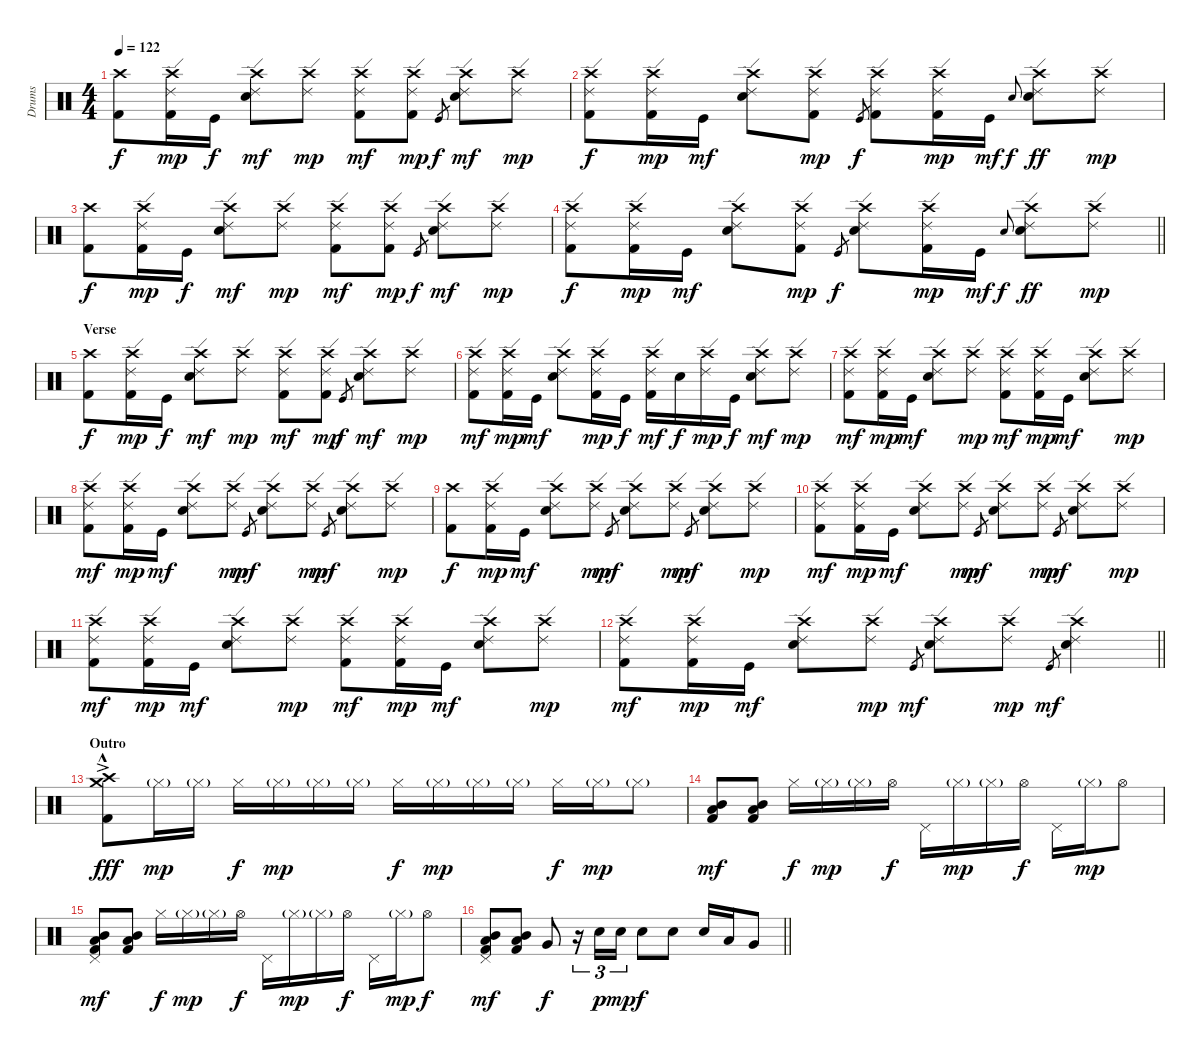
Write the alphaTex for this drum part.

\track ("Drums" "Drums") {instrument percussion}
\staff {score}
\articulation defaults
\ts (4 4)
\tempo 122
\clef neutral
\ks c
("Crash high (hit)" "Kick (hit) 2").8{dy f} ("Crash high (hit)" "Ride (edge) 2" "Kick (hit) 2").16{dy mp} "Kick (hit)".16{dy f} ("Crash high (hit)" "Ride (edge) 2" "Electric Snare (hit)").8{dy mf} ("Crash high (hit)" "Ride (edge) 2").8{dy mp} ("Crash high (hit)" "Ride (edge) 2" "Kick (hit) 2").8{dy mf} ("Crash high (hit)" "Ride (edge) 2" "Kick (hit) 2").8{dy mp} "Kick (hit)".8{gr dy f} ("Crash high (hit)" "Ride (edge) 2" "Electric Snare (hit)").8{dy mf} ("Crash high (hit)" "Ride (edge) 2").8{dy mp} |
("Crash high (hit)" "Ride (edge) 2" "Kick (hit) 2").8{dy f} ("Crash high (hit)" "Ride (edge) 2" "Kick (hit) 2").16{dy mp} "Kick (hit)".16{dy mf} ("Crash high (hit)" "Ride (edge) 2" "Electric Snare (hit)").8 ("Crash high (hit)" "Ride (edge) 2" "Kick (hit) 2").8{dy mp} "Kick (hit)".8{gr dy f} ("Crash high (hit)" "Ride (edge) 2" "Kick (hit) 2").8 ("Crash high (hit)" "Ride (edge) 2" "Kick (hit) 2").16{dy mp} "Kick (hit)".16{dy mf} "Electric Snare (hit)".8{gr onbeat dy f} ("Crash high (hit)" "Ride (edge) 2" "Electric Snare (hit)").8{dy ff} ("Crash high (hit)" "Ride (edge) 2").8{dy mp} |
("Crash high (hit)" "Kick (hit) 2").8{dy f} ("Crash high (hit)" "Ride (edge) 2" "Kick (hit) 2").16{dy mp} "Kick (hit)".16{dy f} ("Crash high (hit)" "Ride (edge) 2" "Electric Snare (hit)").8{dy mf} ("Crash high (hit)" "Ride (edge) 2").8{dy mp} ("Crash high (hit)" "Ride (edge) 2" "Kick (hit) 2").8{dy mf} ("Crash high (hit)" "Ride (edge) 2" "Kick (hit) 2").8{dy mp} "Kick (hit)".8{gr dy f} ("Crash high (hit)" "Ride (edge) 2" "Electric Snare (hit)").8{dy mf} ("Crash high (hit)" "Ride (edge) 2").8{dy mp} |
\barLineRight lightlight
("Crash high (hit)" "Ride (edge) 2" "Kick (hit) 2").8{dy f} ("Crash high (hit)" "Ride (edge) 2" "Kick (hit) 2").16{dy mp} "Kick (hit)".16{dy mf} ("Crash high (hit)" "Ride (edge) 2" "Electric Snare (hit)").8 ("Crash high (hit)" "Ride (edge) 2" "Kick (hit) 2").8{dy mp} "Kick (hit)".8{gr dy f} ("Crash high (hit)" "Ride (edge) 2" "Electric Snare (hit)").8 ("Crash high (hit)" "Ride (edge) 2" "Kick (hit) 2").16{dy mp} "Kick (hit)".16{dy mf} "Electric Snare (hit)".8{gr onbeat dy f} ("Crash high (hit)" "Ride (edge) 2" "Electric Snare (hit)").8{dy ff} ("Crash high (hit)" "Ride (edge) 2").8{dy mp} |
\section ("" "Verse")
("Crash high (hit)" "Kick (hit) 2").8{dy f} ("Crash high (hit)" "Ride (edge) 2" "Kick (hit) 2").16{dy mp} "Kick (hit)".16{dy f} ("Crash high (hit)" "Ride (edge) 2" "Electric Snare (hit)").8{dy mf} ("Crash high (hit)" "Ride (edge) 2").8{dy mp} ("Crash high (hit)" "Ride (edge) 2" "Kick (hit) 2").8{dy mf} ("Crash high (hit)" "Ride (edge) 2" "Kick (hit) 2").8{dy mp} "Kick (hit)".8{gr dy f} ("Crash high (hit)" "Ride (edge) 2" "Electric Snare (hit)").8{dy mf} ("Crash high (hit)" "Ride (edge) 2").8{dy mp} |
("Crash high (hit)" "Ride (edge) 2" "Kick (hit) 2").8{dy mf} ("Crash high (hit)" "Ride (edge) 2" "Kick (hit) 2").16{dy mp} "Kick (hit)".16{dy mf} ("Crash high (hit)" "Ride (edge) 2" "Electric Snare (hit)").8 ("Crash high (hit)" "Ride (edge) 2" "Kick (hit) 2").16{dy mp} "Kick (hit)".16{dy f} ("Crash high (hit)" "Ride (edge) 2" "Kick (hit) 2").16{dy mf} "Electric Snare (hit)".16{dy f} ("Crash high (hit)" "Ride (edge) 2").16{dy mp} "Kick (hit)".16{dy f} ("Crash high (hit)" "Ride (edge) 2" "Electric Snare (hit)").8{dy mf} ("Crash high (hit)" "Ride (edge) 2").8{dy mp} |
("Crash high (hit)" "Ride (edge) 2" "Kick (hit) 2").8{dy mf} ("Crash high (hit)" "Ride (edge) 2" "Kick (hit) 2").16{dy mp} "Kick (hit)".16{dy mf} ("Crash high (hit)" "Ride (edge) 2" "Electric Snare (hit)").8 ("Crash high (hit)" "Ride (edge) 2").8{dy mp} ("Crash high (hit)" "Ride (edge) 2" "Kick (hit) 2").8{dy mf} ("Crash high (hit)" "Ride (edge) 2" "Kick (hit) 2").16{dy mp} "Kick (hit)".16{dy mf} ("Crash high (hit)" "Ride (edge) 2" "Electric Snare (hit)").8 ("Crash high (hit)" "Ride (edge) 2").8{dy mp} |
("Crash high (hit)" "Ride (edge) 2" "Kick (hit) 2").8{dy mf} ("Crash high (hit)" "Ride (edge) 2" "Kick (hit) 2").16{dy mp} "Kick (hit)".16{dy mf} ("Crash high (hit)" "Ride (edge) 2" "Electric Snare (hit)").8 ("Crash high (hit)" "Ride (edge) 2").8{dy mp} "Kick (hit)".8{gr dy mf} ("Crash high (hit)" "Ride (edge) 2" "Electric Snare (hit)").8 ("Crash high (hit)" "Ride (edge) 2").8{dy mp} "Kick (hit)".8{gr dy mf} ("Crash high (hit)" "Ride (edge) 2" "Electric Snare (hit)").8 ("Crash high (hit)" "Ride (edge) 2").8{dy mp} |
("Crash high (hit)" "Kick (hit) 2").8{dy f} ("Crash high (hit)" "Ride (edge) 2" "Kick (hit) 2").16{dy mp} "Kick (hit)".16{dy mf} ("Crash high (hit)" "Ride (edge) 2" "Electric Snare (hit)").8 ("Crash high (hit)" "Ride (edge) 2").8{dy mp} "Kick (hit)".8{gr dy mf} ("Crash high (hit)" "Ride (edge) 2" "Electric Snare (hit)").8 ("Crash high (hit)" "Ride (edge) 2").8{dy mp} "Kick (hit)".8{gr dy mf} ("Crash high (hit)" "Ride (edge) 2" "Electric Snare (hit)").8 ("Crash high (hit)" "Ride (edge) 2").8{dy mp} |
("Crash high (hit)" "Ride (edge) 2" "Kick (hit) 2").8{dy mf} ("Crash high (hit)" "Ride (edge) 2" "Kick (hit) 2").16{dy mp} "Kick (hit)".16{dy mf} ("Crash high (hit)" "Ride (edge) 2" "Electric Snare (hit)").8 ("Crash high (hit)" "Ride (edge) 2").8{dy mp} "Kick (hit)".8{gr dy mf} ("Crash high (hit)" "Ride (edge) 2" "Electric Snare (hit)").8 ("Crash high (hit)" "Ride (edge) 2").8{dy mp} "Kick (hit)".8{gr dy mf} ("Crash high (hit)" "Ride (edge) 2" "Electric Snare (hit)").8 ("Crash high (hit)" "Ride (edge) 2").8{dy mp} |
("Crash high (hit)" "Ride (edge) 2" "Kick (hit) 2").8{dy mf} ("Crash high (hit)" "Ride (edge) 2" "Kick (hit) 2").16{dy mp} "Kick (hit)".16{dy mf} ("Crash high (hit)" "Ride (edge) 2" "Electric Snare (hit)").8 ("Crash high (hit)" "Ride (edge) 2").8{dy mp} ("Crash high (hit)" "Ride (edge) 2" "Kick (hit) 2").8{dy mf} ("Crash high (hit)" "Ride (edge) 2" "Kick (hit) 2").16{dy mp} "Kick (hit)".16{dy mf} ("Crash high (hit)" "Ride (edge) 2" "Electric Snare (hit)").8 ("Crash high (hit)" "Ride (edge) 2").8{dy mp} |
\barLineRight lightlight
("Crash high (hit)" "Ride (edge) 2" "Kick (hit) 2").8{dy mf} ("Crash high (hit)" "Ride (edge) 2" "Kick (hit) 2").16{dy mp} "Kick (hit)".16{dy mf} ("Crash high (hit)" "Ride (edge) 2" "Electric Snare (hit)").8 ("Crash high (hit)" "Ride (edge) 2").8{dy mp} "Kick (hit)".8{gr dy mf} ("Crash high (hit)" "Ride (edge) 2" "Electric Snare (hit)").8 ("Crash high (hit)" "Ride (edge) 2").8{dy mp} "Kick (hit)".8{gr dy mf} ("Crash high (hit)" "Ride (edge) 2" "Electric Snare (hit)").4 |
\section ("" "Outro")
("Crash medium (hit)"{ac} "Crash high (hit)"{hac} "Kick (hit) 2").8{dy fff} "Hi-Hat (closed)"{g}.16{dy mp} "Hi-Hat (closed)"{g}.16 "Hi-Hat (closed)".16{dy f} "Hi-Hat (closed)"{g}.16{dy mp} "Hi-Hat (closed)"{g}.16 "Hi-Hat (closed)"{g}.16 "Hi-Hat (closed)".16{dy f} "Hi-Hat (closed)"{g}.16{dy mp} "Hi-Hat (closed)"{g}.16 "Hi-Hat (closed)"{g}.16 "Hi-Hat (closed)".16{dy f} "Hi-Hat (closed)"{g}.16{dy mp} "Hi-Hat (closed)"{g}.8 |
("Low Floor Tom (hit)" "Mid Tom (hit)" "Kick (hit) 2").8{dy mf} ("Low Floor Tom (hit)" "Mid Tom (hit)" "Kick (hit) 2").8 "Hi-Hat (closed)".16{dy f} "Hi-Hat (closed)"{g}.16{dy mp} "Hi-Hat (closed)"{g}.16 "Hi-Hat (open)".16{dy f} "Pedal Hi-Hat (hit)".16 "Hi-Hat (closed)"{g}.16{dy mp} "Hi-Hat (closed)"{g}.16 "Hi-Hat (open)".16{dy f} "Pedal Hi-Hat (hit)".16 "Hi-Hat (closed)"{g}.16{dy mp} "Hi-Hat (open)".8 |
("Pedal Hi-Hat (hit)" "Low Floor Tom (hit)" "Mid Tom (hit)" "Kick (hit) 2").8{dy mf} ("Low Floor Tom (hit)" "Mid Tom (hit)" "Kick (hit) 2").8 "Hi-Hat (closed)".16{dy f} "Hi-Hat (closed)"{g}.16{dy mp} "Hi-Hat (closed)"{g}.16 "Hi-Hat (open)".16{dy f} "Pedal Hi-Hat (hit)".16 "Hi-Hat (closed)"{g}.16{dy mp} "Hi-Hat (closed)"{g}.16 "Hi-Hat (open)".16{dy f} "Pedal Hi-Hat (hit)".16 "Hi-Hat (closed)"{g}.16{dy mp} "Hi-Hat (open)".8{dy f} |
\barLineRight lightlight
("Pedal Hi-Hat (hit)" "Low Floor Tom (hit)" "Mid Tom (hit)" "Kick (hit) 2").8{dy mf} ("Low Floor Tom (hit)" "Mid Tom (hit)" "Kick (hit) 2").8 "Very Low Tom (hit)".8{dy f} r.16{tu (3 2)} "Electric Snare (hit)".16{tu (3 2) dy p} "Electric Snare (hit)".16{tu (3 2) dy mp} "Electric Snare (hit)".8{dy f} "Electric Snare (hit)".8 "Electric Snare (hit)".16 "Low Tom (hit)".16 "Very Low Tom (hit)".8
